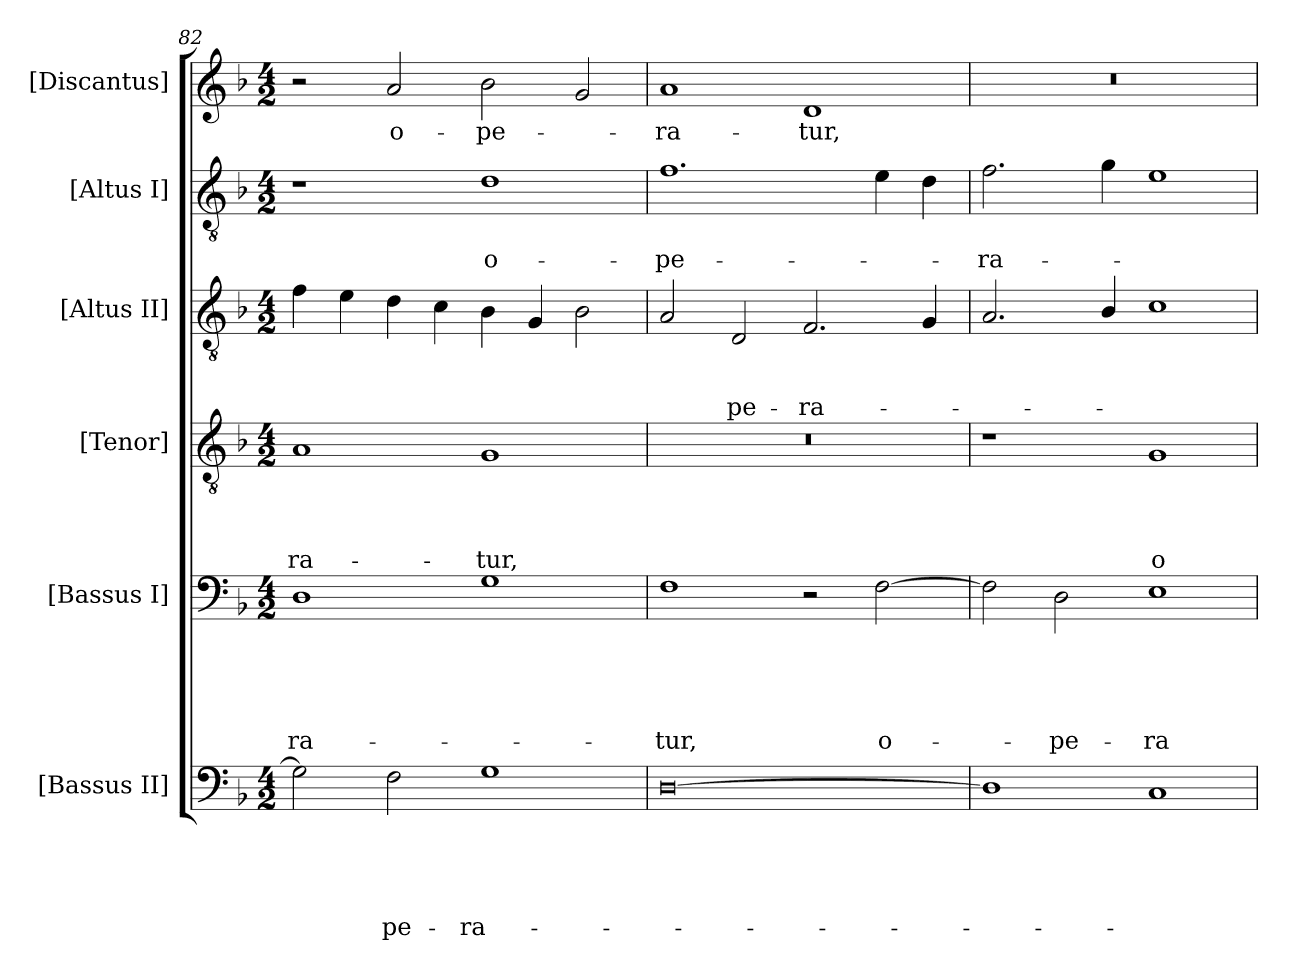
**kern	**text	**text	**text	**text	**text	**kern	**text	**text	**text	**text	**text	**kern	**text	**text	**text	**text	**kern	**text	**text	**text	**kern	**text	**text	**kern	**text
*part6	*part6	*part6	*part6	*part6	*part6	*part5	*part5	*part5	*part5	*part5	*part5	*part4	*part4	*part4	*part4	*part4	*part3	*part3	*part3	*part3	*part2	*part2	*part2	*part1	*part1
*staff6	*staff6	*staff6	*staff6	*staff6	*staff6	*staff5	*staff5	*staff5	*staff5	*staff5	*staff5	*staff4	*staff4	*staff4	*staff4	*staff4	*staff3	*staff3	*staff3	*staff3	*staff2	*staff2	*staff2	*staff1	*staff1
*I"[Bassus II]	*	*	*	*	*	*I"[Bassus I]	*	*	*	*	*	*I"[Tenor]	*	*	*	*	*I"[Altus II]	*	*	*	*I"[Altus I]	*	*	*I"[Discantus]	*
*clefF4	*	*	*	*	*	*clefF4	*	*	*	*	*	*clefGv2	*	*	*	*	*clefGv2	*	*	*	*clefGv2	*	*	*clefG2	*
*k[b-]	*	*	*	*	*	*k[b-]	*	*	*	*	*	*k[b-]	*	*	*	*	*k[b-]	*	*	*	*k[b-]	*	*	*k[b-]	*
*M4/2	*	*	*	*	*	*M4/2	*	*	*	*	*	*M4/2	*	*	*	*	*M4/2	*	*	*	*M4/2	*	*	*M4/2	*
=82	=82	=82	=82	=82	=82	=82	=82	=82	=82	=82	=82	=82	=82	=82	=82	=82	=82	=82	=82	=82	=82	=82	=82	=82	=82
2G\]	.	.	.	.	.	1D\	.	.	.	.	-ra-	1A/	.	.	.	-ra-	4f\	.	.	.	1r	.	.	2r	.
.	.	.	.	.	.	.	.	.	.	.	.	.	.	.	.	.	4e\	.	.	.	.	.	.	.	.
2F\	.	.	.	.	-pe-	.	.	.	.	.	.	.	.	.	.	.	4d\	.	.	.	.	.	.	2a/	o-
.	.	.	.	.	.	.	.	.	.	.	.	.	.	.	.	.	4c\	.	.	.	.	.	.	.	.
1G\	.	.	.	.	-ra-	1G\	.	.	.	.	.	1G/	.	.	.	-tur,	4B-\	.	.	.	1d\	.	o-	2b-\	-pe-
.	.	.	.	.	.	.	.	.	.	.	.	.	.	.	.	.	4G/	.	.	.	.	.	.	.	.
.	.	.	.	.	.	.	.	.	.	.	.	.	.	.	.	.	2B-\	.	.	.	.	.	.	2g/	.
=83	=83	=83	=83	=83	=83	=83	=83	=83	=83	=83	=83	=83	=83	=83	=83	=83	=83	=83	=83	=83	=83	=83	=83	=83	=83
[0D\	.	.	.	.	.	1F\	.	.	.	.	-tur,	0r	.	.	.	.	2A/	.	.	.	1.f/	.	-pe-	1a/	-ra-
.	.	.	.	.	.	.	.	.	.	.	.	.	.	.	.	.	2D/	.	.	-pe-	.	.	.	.	.
.	.	.	.	.	.	2r	.	.	.	.	.	.	.	.	.	.	2.F/	.	.	-ra-	.	.	.	1d/	-tur,
.	.	.	.	.	.	[2F\	.	.	.	.	o-	.	.	.	.	.	.	.	.	.	4e\	.	.	.	.
.	.	.	.	.	.	.	.	.	.	.	.	.	.	.	.	.	4G/	.	.	.	4d\	.	.	.	.
=84	=84	=84	=84	=84	=84	=84	=84	=84	=84	=84	=84	=84	=84	=84	=84	=84	=84	=84	=84	=84	=84	=84	=84	=84	=84
1D\]	.	.	.	.	.	2F\]	.	.	.	.	.	1r	.	.	.	.	2.A/	.	.	.	2.f\	.	-ra-	0r	.
.	.	.	.	.	.	2D\	.	.	.	.	-pe-	.	.	.	.	.	.	.	.	.	.	.	.	.	.
.	.	.	.	.	.	.	.	.	.	.	.	.	.	.	.	.	4B-/	.	.	.	4g\	.	.	.	.
1C/	.	.	.	.	.	1E\	.	.	.	.	-ra-	1G/	.	.	.	o-	1c\	.	.	.	1e/	.	.	.	.
=	=	=	=	=	=	=	=	=	=	=	=	=	=	=	=	=	=	=	=	=	=	=	=	=	=
*-	*-	*-	*-	*-	*-	*-	*-	*-	*-	*-	*-	*-	*-	*-	*-	*-	*-	*-	*-	*-	*-	*-	*-	*-	*-
